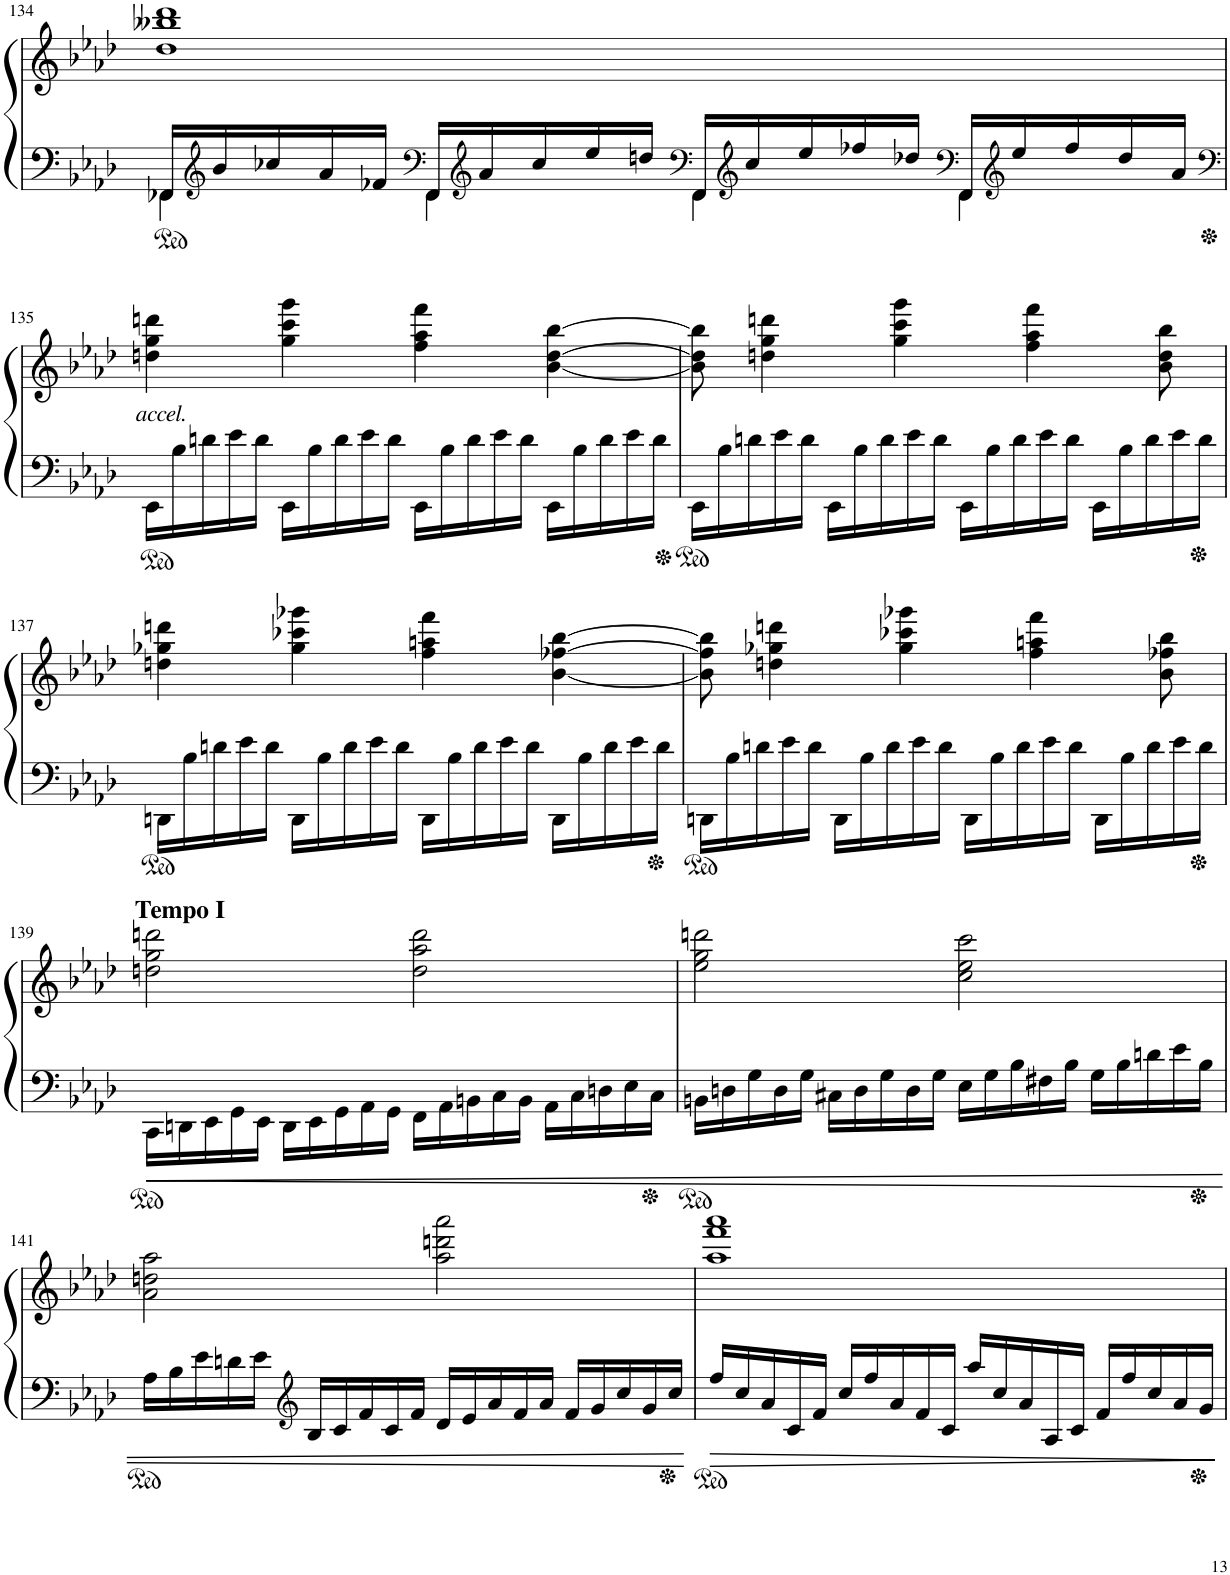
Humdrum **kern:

**kern	**kern
*part1	*part1
*staff2	*staff1
*I"Piano	*
*I'Pno.	*
!!LO:PB:g=z
*clefF4	*clefG2
*k[b-e-a-d-]	*k[b-e-a-d-]
*M4/4	*M4/4
*Xbrackettup	*
=134	=134
*^	*
20FF-X/LL	4FF-\	1dd- 1bb--X 1ddd-
*clefG2	*	*
20b-/	.	.
20cc-X/	.	.
20a-/	.	.
20f-X/JJ	.	.
*clefF4	*	*
20FF-/LL	4FF-\	.
*clefG2	*	*
20a-/	.	.
20cc-/	.	.
20ee-/	.	.
20ddn/JJ	.	.
*clefF4	*	*
20FF-/LL	4FF-\	.
*clefG2	*	*
20cc-/	.	.
20ee-/	.	.
20ff-X/	.	.
20dd-X/JJ	.	.
*clefF4	*	*
20FF-/LL	4FF-\	.
*clefG2	*	*
20ee-/	.	.
20ff-/	.	.
20dd-/	.	.
20a-/JJ	.	.
*v	*v	*
!!LO:LB:g=z
=135	=135
*clefF4	*
!	!LO:TX:b:i:t=accel.
20EE-\LL	4ddn\ 4gg\ 4dddn\
20B-\	.
20dn\	.
20e-\	.
20d\JJ	.
20EE-\LL	4gg\ 4ccc\ 4ggg\
20B-\	.
20d\	.
20e-\	.
20d\JJ	.
20EE-\LL	4ff\ 4aa-\ 4fff\
20B-\	.
20d\	.
20e-\	.
20d\JJ	.
20EE-\LL	[4b-\ [4dd\ [4bb-\
20B-\	.
20d\	.
20e-\	.
20d\JJ	.
=136	=136
20EE-\LL	8b-\] 8dd\] 8bb-\]
20B-\	.
20dn\	.
.	4ddn\ 4gg\ 4dddn\
20e-\	.
20d\JJ	.
20EE-\LL	.
20B-\	.
20d\	.
.	4gg\ 4ccc\ 4ggg\
20e-\	.
20d\JJ	.
20EE-\LL	.
20B-\	.
20d\	.
.	4ff\ 4aa-\ 4fff\
20e-\	.
20d\JJ	.
20EE-\LL	.
20B-\	.
20d\	.
.	8b-\ 8dd\ 8bb-\
20e-\	.
20d\JJ	.
!!LO:LB:g=z
=137	=137
20DDn\LL	4ddn\ 4gg-X\ 4dddn\
20B-\	.
20dn\	.
20e-\	.
20d\JJ	.
20DD\LL	4gg-\ 4ccc-X\ 4ggg-X\
20B-\	.
20d\	.
20e-\	.
20d\JJ	.
20DD\LL	4ff\ 4aan\ 4fff\
20B-\	.
20d\	.
20e-\	.
20d\JJ	.
20DD\LL	[4b-\ [4ff-X\ [4bb-\
20B-\	.
20d\	.
20e-\	.
20d\JJ	.
=138	=138
20DDn\LL	8b-\] 8ff-\] 8bb-\]
20B-\	.
20dn\	.
.	4ddn\ 4gg-X\ 4dddn\
20e-\	.
20d\JJ	.
20DD\LL	.
20B-\	.
20d\	.
.	4gg-\ 4ccc-X\ 4ggg-X\
20e-\	.
20d\JJ	.
20DD\LL	.
20B-\	.
20d\	.
.	4ffn\ 4aan\ 4fff\
20e-\	.
20d\JJ	.
20DD\LL	.
20B-\	.
20d\	.
.	8b-\ 8ff-X\ 8bb-\
20e-\	.
20d\JJ	.
!!LO:LB:g=z
=139	=139
!	!LO:TX:a:B:t=Tempo I
20CC\LL	2ddn\ 2gg\ 2dddn\
20DDn\	.
20EE-\	.
20GG\	.
20EE-\JJ	.
20DD\LL	.
20EE-\	.
20GG\	.
20AA-\	.
20GG\JJ	.
20FF\LL	2dd\ 2aa-\ 2ddd\
20AA-\	.
20BBn\	.
20C\	.
20BB\JJ	.
20AA-\LL	.
20C\	.
20Dn\	.
20E-\	.
20C\JJ	.
=140	=140
20BBn\LL	2ee-\ 2gg\ 2dddn\
20Dn\	.
20G\	.
20D\	.
20G\JJ	.
20C#X\LL	.
20D\	.
20G\	.
20D\	.
20G\JJ	.
20E-\LL	2cc\ 2ee-\ 2ccc\
20G\	.
20B-\	.
20F#X\	.
20B-\JJ	.
20G\LL	.
20B-\	.
20dn\	.
20e-\	.
20B-\JJ	.
!!LO:LB:g=z
=141	=141
20A-\LL	2a-\ 2ddn\ 2aa-\
20B-\	.
20e-\	.
20dn\	.
20e-\JJ	.
*clefG2	*
20B-/LL	.
20c/	.
20f/	.
20c/	.
20f/JJ	.
20d/LL	2aa-\ 2dddn\ 2aaa-\
20e-/	.
20a-/	.
20f/	.
20a-/JJ	.
20f/LL	.
20g/	.
20cc/	.
20g/	.
20cc/JJ	.
=142	=142
20ff/LL	1aa- 1fff 1aaa-
20cc/	.
20a-/	.
20c/	.
20f/JJ	.
20cc/LL	.
20ff/	.
20a-/	.
20f/	.
20c/JJ	.
20aa-/LL	.
20cc/	.
20a-/	.
20A-/	.
20c/JJ	.
20f/LL	.
20ff/	.
20cc/	.
20a-/	.
20g/JJ	.
=	=
*-	*-
